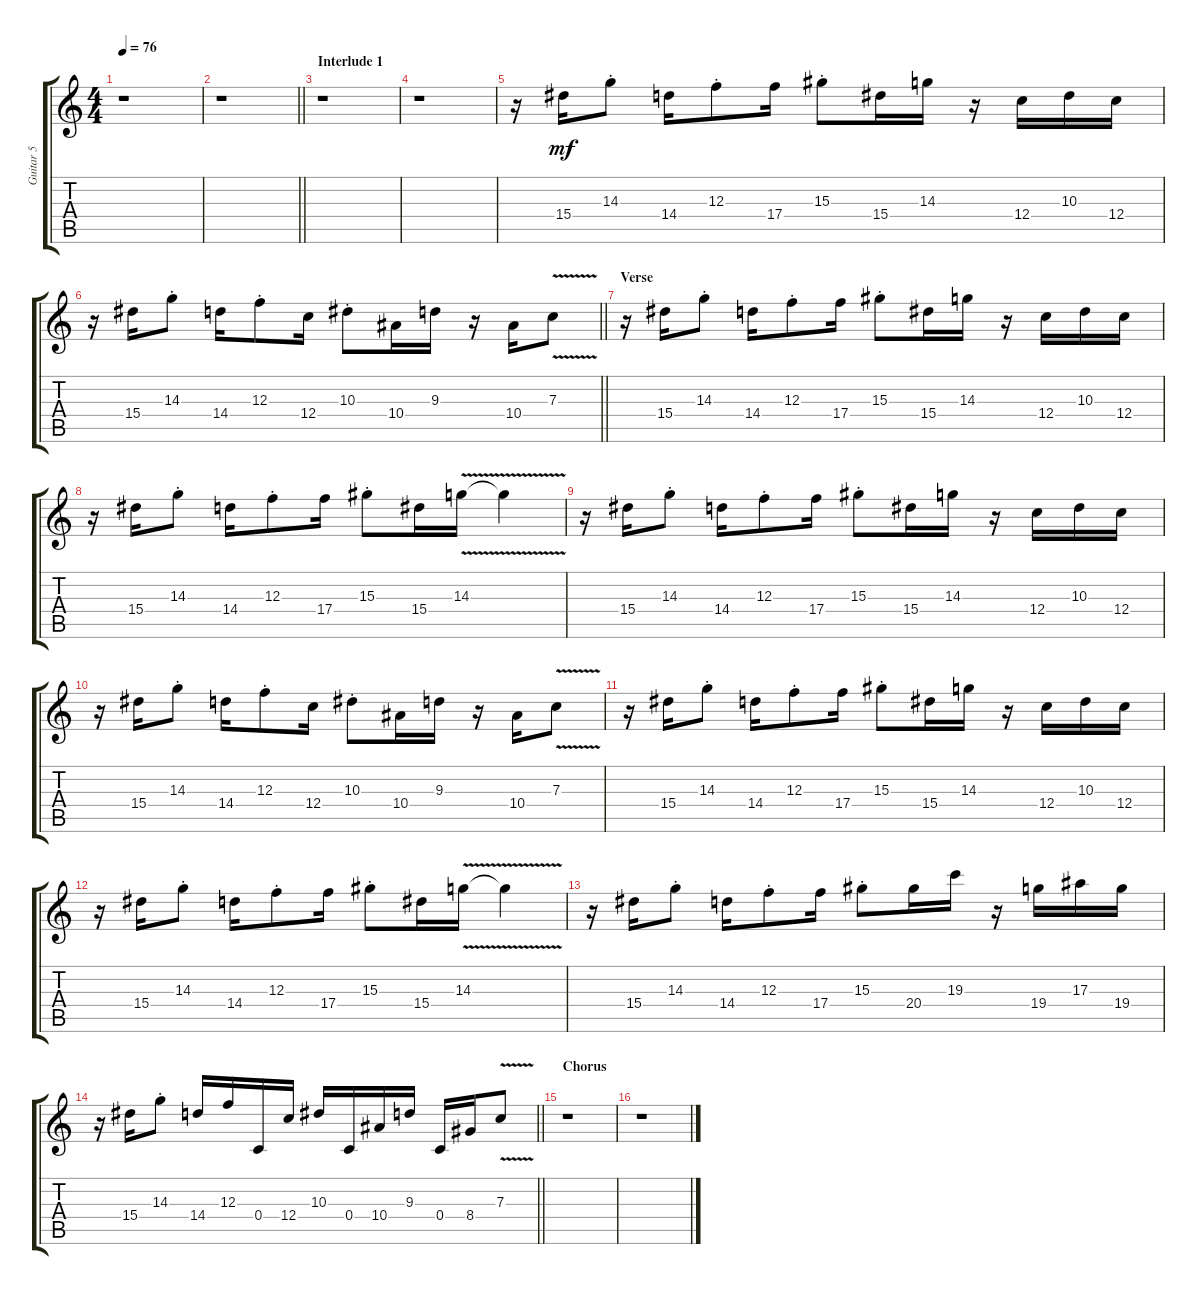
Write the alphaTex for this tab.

\track ("Guitar 5" "Guitar 5") {instrument distortionguitar}
\staff {score tabs}
\tuning (D4 A3 F3 C3 G2 C2) {hide}
\ts (4 4)
\tempo 76
\clef g2
\ks c
r.1{dy mf} |
\barLineRight lightlight
r.1 |
\section ("" "Interlude 1")
r.1 |
r.1 |
r.16 15.4.16 14.3{st}.8 14.4.16 12.3{st}.8 17.4.16 15.3{st}.8 15.4.16 14.3.16 r.16 12.4.16 10.3.16 12.4.16 |
\barLineRight lightlight
r.16 15.4.16 14.3{st}.8 14.4.16 12.3{st}.8 12.4.16 10.3{st}.8 10.4.16 9.3.16 r.16 10.4.16 7.3{v}.8 |
\section ("" "Verse")
r.16 15.4.16 14.3{st}.8 14.4.16 12.3{st}.8 17.4.16 15.3{st}.8 15.4.16 14.3.16 r.16 12.4.16 10.3.16 12.4.16 |
r.16 15.4.16 14.3{st}.8 14.4.16 12.3{st}.8 17.4.16 15.3{st}.8 15.4.16 14.3{v}.16 14.3{t}.4 |
r.16 15.4.16 14.3{st}.8 14.4.16 12.3{st}.8 17.4.16 15.3{st}.8 15.4.16 14.3.16 r.16 12.4.16 10.3.16 12.4.16 |
r.16 15.4.16 14.3{st}.8 14.4.16 12.3{st}.8 12.4.16 10.3{st}.8 10.4.16 9.3.16 r.16 10.4.16 7.3{v}.8 |
r.16 15.4.16 14.3{st}.8 14.4.16 12.3{st}.8 17.4.16 15.3{st}.8 15.4.16 14.3.16 r.16 12.4.16 10.3.16 12.4.16 |
r.16 15.4.16 14.3{st}.8 14.4.16 12.3{st}.8 17.4.16 15.3{st}.8 15.4.16 14.3{v}.16 14.3{t}.4 |
r.16 15.4.16 14.3{st}.8 14.4.16 12.3{st}.8 17.4.16 15.3{st}.8 20.4.16 19.3.16 r.16 19.4.16 17.3.16 19.4.16 |
\barLineRight lightlight
r.16 15.4.16 14.3{st}.8 14.4.16 12.3.16 0.4.16 12.4.16 10.3.16 0.4.16 10.4.16 9.3.16 0.4.16 8.4.16 7.3{v}.8 |
\section ("" "Chorus")
r.1 |
r.1
